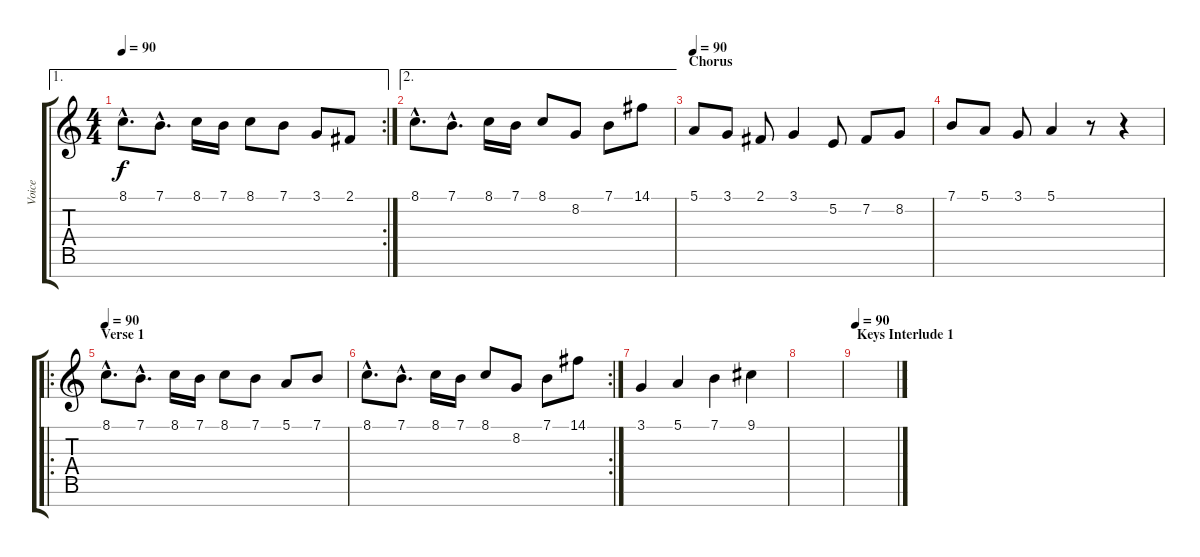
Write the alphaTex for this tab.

\track ("Voice" "Voice") {instrument flute}
\staff {score tabs}
\tuning (E4 B3 G3 D3 A2 E2 B1) {hide}
\ae 1
\rc 2
\ts (4 4)
\tempo 90
\clef g2
\ks c
8.1{hac}.8{d dy f} 7.1{hac}.8{d} 8.1.16 7.1.16 8.1.8 7.1.8 3.1.8 2.1.8 |
\ae 2
8.1{hac}.8{d} 7.1{hac}.8{d} 8.1.16 7.1.16 8.1.8 8.2.8 7.1.8 14.1.8 |
\section ("" "Chorus")
\tempo 90
5.1.8 3.1.8 2.1.8 3.1.4 5.2.8 7.2.8 8.2.8 |
7.1.8 5.1.8 3.1.8 5.1.4 r.8 r.4 |
\ro
\section ("" "Verse 1")
\tempo 90
8.1{hac}.8{d} 7.1{hac}.8{d} 8.1.16 7.1.16 8.1.8 7.1.8 5.1.8 7.1.8 |
\rc 2
8.1{hac}.8{d} 7.1{hac}.8{d} 8.1.16 7.1.16 8.1.8 8.2.8 7.1.8 14.1.8 |
3.1.4 5.1.4 7.1.4 9.1.4 |
|
\section ("" "Keys Interlude 1")
\tempo 90
